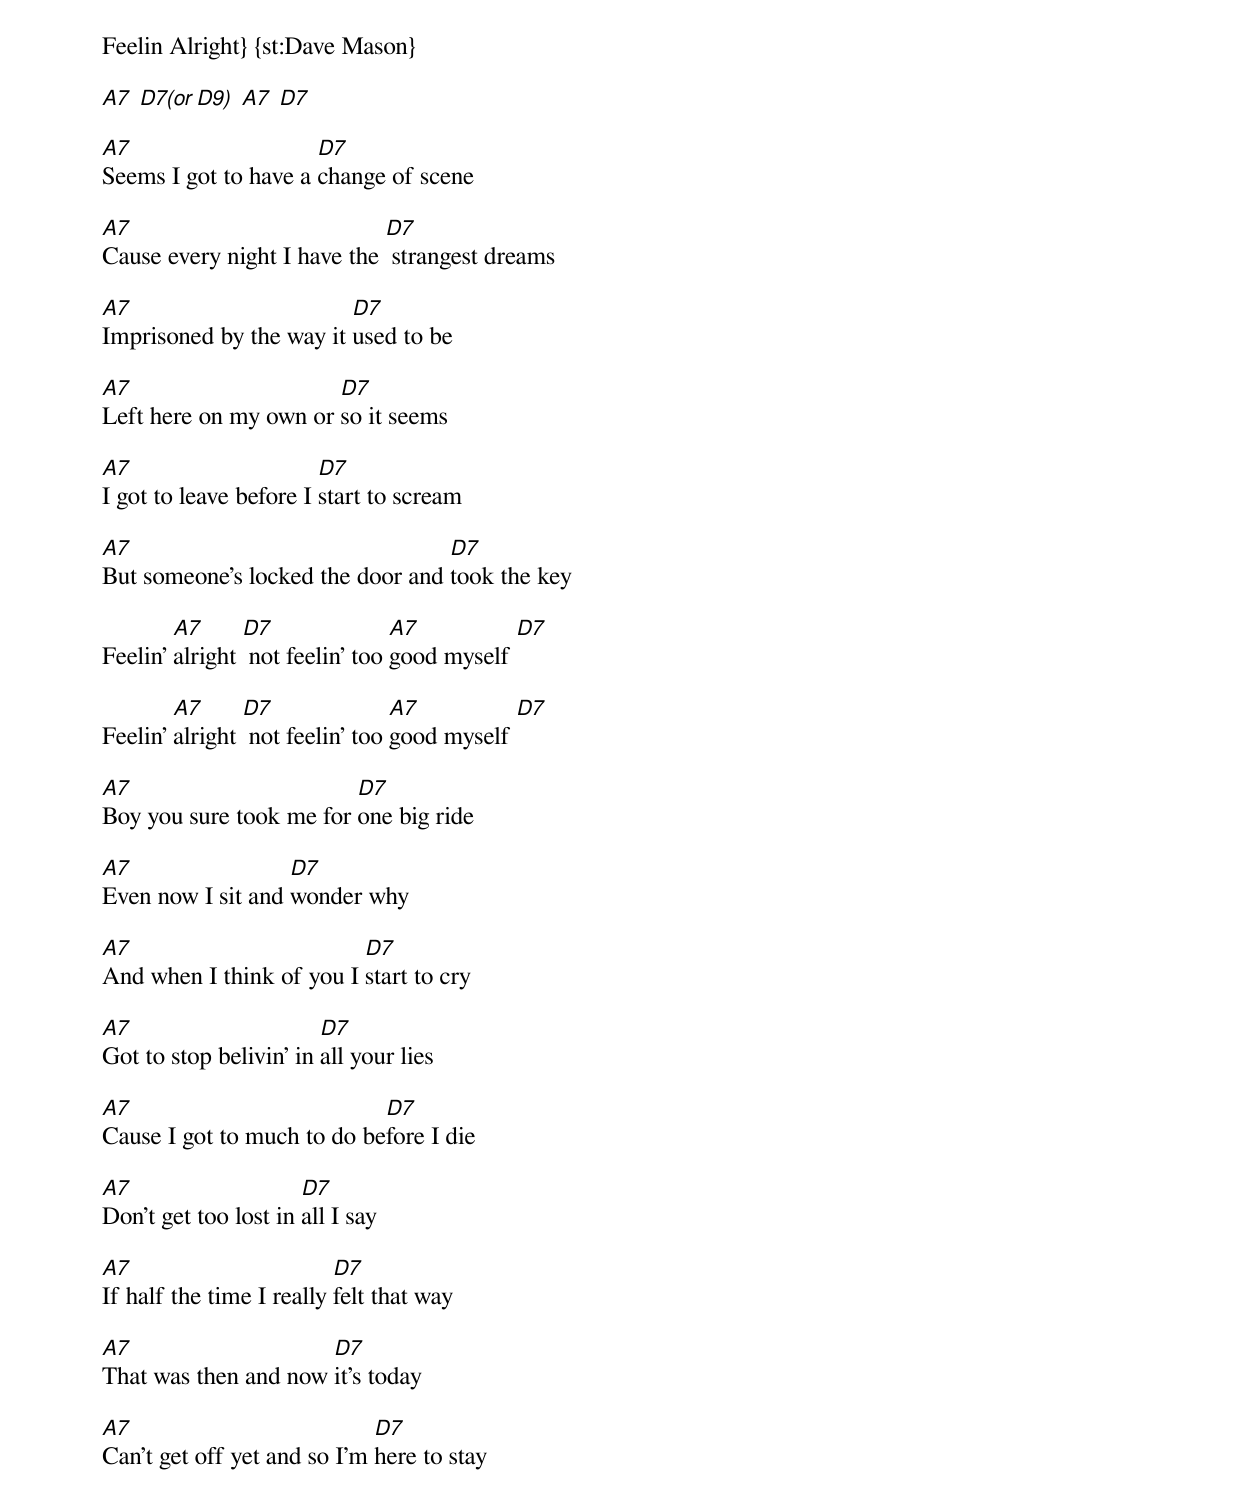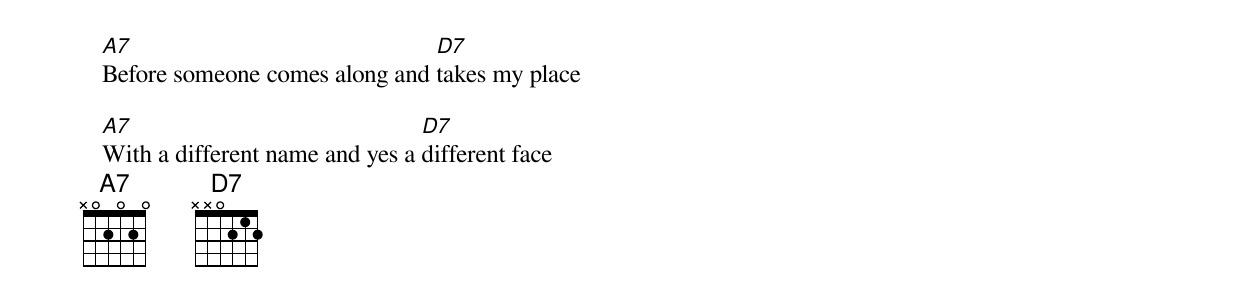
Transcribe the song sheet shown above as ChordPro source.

   Feelin Alright} {st:Dave Mason}

   [A7] [D7(or D9)] [A7] [D7]

   [A7]Seems I got to have a [D7]change of scene

   [A7]Cause every night I have the [D7] strangest dreams

   [A7]Imprisoned by the way it [D7]used to be

   [A7]Left here on my own or [D7]so it seems

   [A7]I got to leave before I [D7]start to scream

   [A7]But someone's locked the door and [D7]took the key

   Feelin' [A7]alright [D7] not feelin' too [A7]good myself [D7]

   Feelin' [A7]alright [D7] not feelin' too [A7]good myself [D7]

   [A7]Boy you sure took me for [D7]one big ride

   [A7]Even now I sit and [D7]wonder why

   [A7]And when I think of you I [D7]start to cry

   [A7]Got to stop belivin' in [D7]all your lies

   [A7]Cause I got to much to do be[D7]fore I die

   [A7]Don't get too lost in [D7]all I say

   [A7]If half the time I really [D7]felt that way

   [A7]That was then and now [D7]it's today

   [A7]Can't get off yet and so I'm [D7]here to stay

   [A7]Before someone comes along and [D7]takes my place

   [A7]With a different name and yes a [D7]different face
